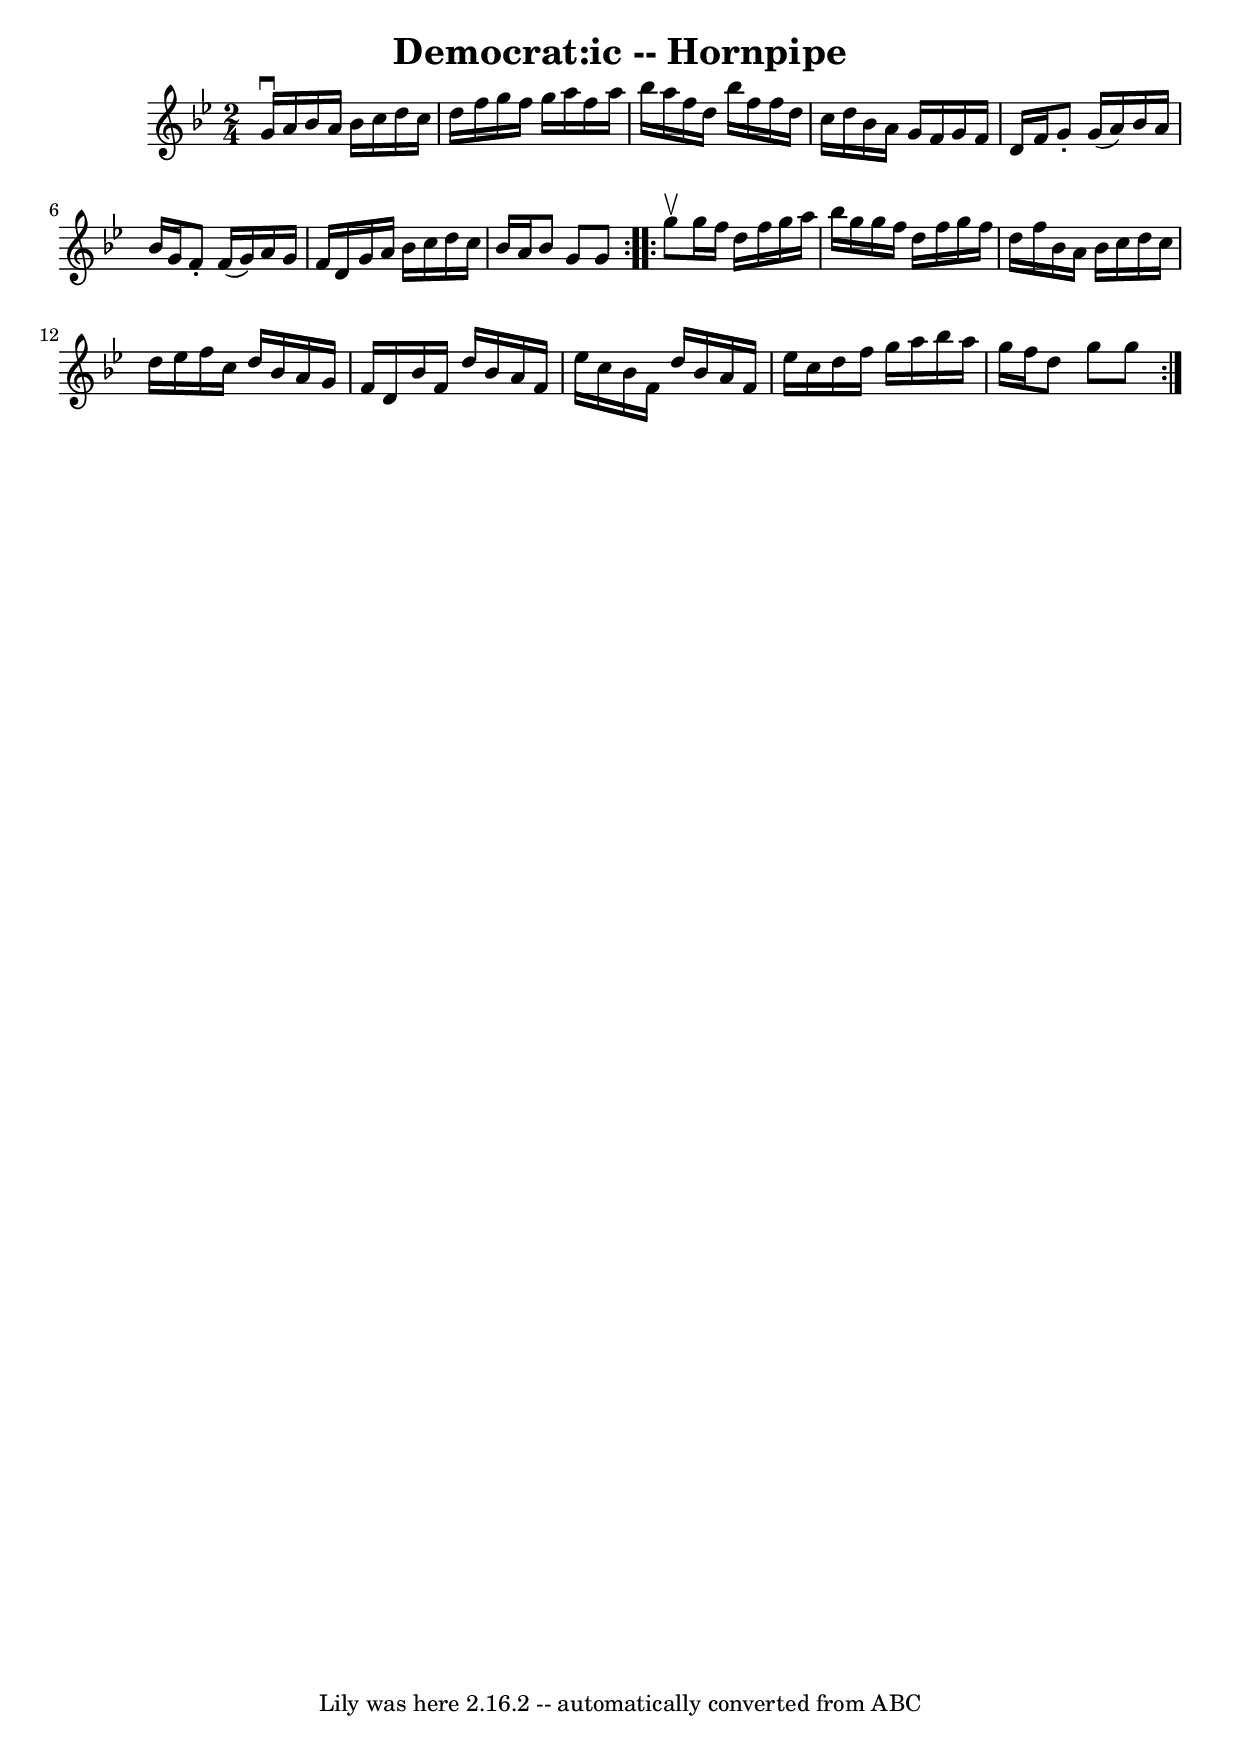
\version "2.16.2"
\include "Mammoth.ily"
\header {
  %% book = "Cole's 1000 Fiddle Tunes"
  crossRefNumber = "1"
  footnotes = ""
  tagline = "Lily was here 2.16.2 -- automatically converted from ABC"
  title = "Democrat:ic -- Hornpipe"

}
voicedefault =  {



  \repeat volta 2 {

    \time 2/4 
    \key g \minor     g'16^\downbow a'16   |
    bes'16 a'16         bes'16 c''16 d''16 c''16 d''16 f''16   |
    g''16 f''16       g''16 a''16 f''16 a''16 bes''16 a''16   |
    f''16         d''16 bes''16 f''16 f''16 d''16 c''16 d''16   |
         bes'16 a'16 g'16 f'16 g'16 f'16 d'16 f'16   |
         g'8-. g'16 (a'16) bes'16 a'16 bes'16 g'16   |
    f'8-. f'16 (g'16) a'16 g'16 f'16 d'16  |
    g'16 a'16       bes'16 c''16 d''16 c''16 bes'16 a'16   |
    bes'8 g'8  
    g'8  
  }     
  \repeat volta 2 {     g''8^\upbow  |
    g''16 f''16         d''16 f''16 g''16 a''16 bes''16 g''16   |
    g''16 f''16      d''16 f''16 g''16 f''16 d''16 f''16   |
    bes'16         a'16 bes'16 c''16 d''16 c''16 d''16 ees''16   |
    f''16      c''16 d''16 bes'16 a'16 g'16 f'16 d'16   |
         bes'16 f'16 d''16 bes'16 a'16 f'16 ees''16 c''16   |
         bes'16 f'16 d''16 bes'16 a'16 f'16 ees''16 c''16    |
    d''16 f''16 g''16 a''16 bes''16 a''16 g''16         f''16   |
    d''8 g''8 g''8  
  }   

}

\score{
  <<

    \context Staff="default"
    {
      \voicedefault 
      
    }

  >>
  \layout {
    
  }
  \midi {
  }

}
